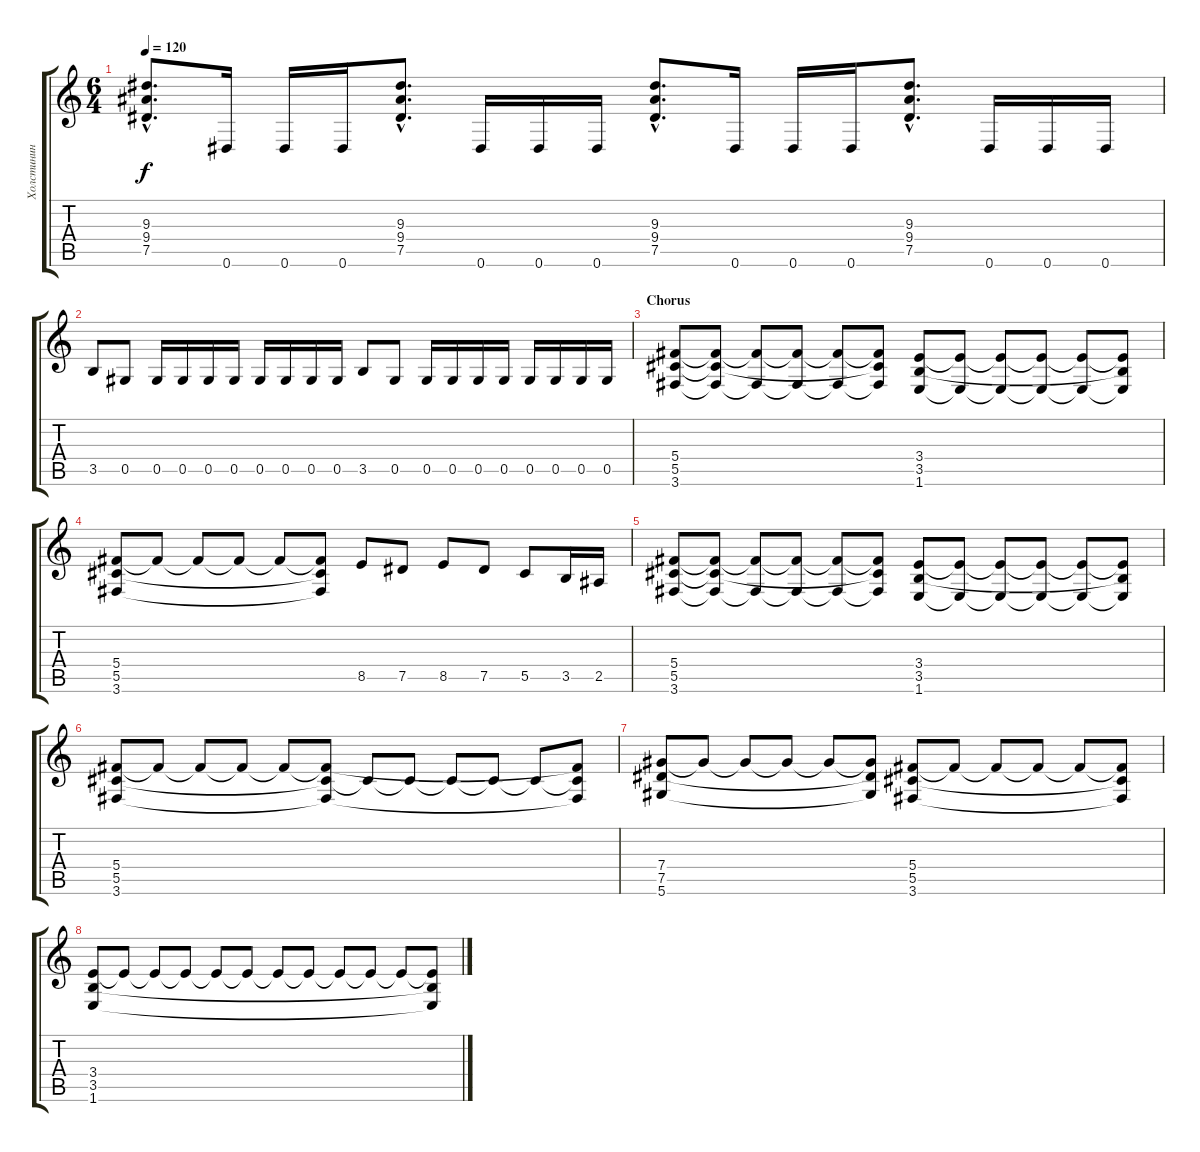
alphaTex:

\track ("Холстинин (Guitar 1)" "Холстинин ") {instrument distortionguitar}
\staff {score tabs}
\tuning (Eb4 Bb3 Gb3 Db3 Ab2 Eb2) {hide}
\ts (6 4)
\tempo 120
\clef g2
\ks c
(9.3{hac} 9.4{hac} 7.5{hac}).8{d dy f} 0.6.16 0.6.16 0.6.16 (9.3{hac} 9.4{hac} 7.5{hac}).8{d} 0.6.16 0.6.16 0.6.16 (9.3{hac} 9.4{hac} 7.5{hac}).8{d} 0.6.16 0.6.16 0.6.16 (9.3{hac} 9.4{hac} 7.5{hac}).8{d} 0.6.16 0.6.16 0.6.16 |
3.5.8 0.5.8 0.5.16 0.5.16 0.5.16 0.5.16 0.5.16 0.5.16 0.5.16 0.5.16 3.5.8 0.5.8 0.5.16 0.5.16 0.5.16 0.5.16 0.5.16 0.5.16 0.5.16 0.5.16 |
\section ("" "Chorus")
(5.4 5.5 3.6).8 (5.4{t} 5.5{t} 3.6{t}).8 (5.4{t} 3.6{t}).8 (5.4{t} 3.6{t}).8 (5.4{t} 3.6{t}).8 (5.4{t} 5.5{t} 3.6{t}).8 (3.4 3.5 1.6).8 (3.4{t} 1.6{t}).8 (3.4{t} 1.6{t}).8 (3.4{t} 1.6{t}).8 (3.4{t} 1.6{t}).8 (3.4{t} 3.5{t} 1.6{t}).8 |
(5.4 5.5 3.6).8 5.4{t}.8 5.4{t}.8 5.4{t}.8 5.4{t}.8 (5.4{t} 5.5{t} 3.6{t}).8 8.5.8 7.5.8 8.5.8 7.5.8 5.5.8 3.5.16 2.5.16 |
(5.4 5.5 3.6).8 (5.4{t} 5.5{t} 3.6{t}).8 (5.4{t} 3.6{t}).8 (5.4{t} 3.6{t}).8 (5.4{t} 3.6{t}).8 (5.4{t} 5.5{t} 3.6{t}).8 (3.4 3.5 1.6).8 (3.4{t} 1.6{t}).8 (3.4{t} 1.6{t}).8 (3.4{t} 1.6{t}).8 (3.4{t} 1.6{t}).8 (3.4{t} 3.5{t} 1.6{t}).8 |
(5.4 5.5 3.6).8 5.4{t}.8 5.4{t}.8 5.4{t}.8 5.4{t}.8 (5.4{t} 5.5{t} 3.6{t}).8 5.5{t}.8 5.5{t}.8 5.5{t}.8 5.5{t}.8 5.5{t}.8 (5.4{t} 5.5{t} 3.6{t}).8 |
(7.4 7.5 5.6).8 7.4{t}.8 7.4{t}.8 7.4{t}.8 7.4{t}.8 (7.4{t} 7.5{t} 5.6{t}).8 (5.4 5.5 3.6).8 5.4{t}.8 5.4{t}.8 5.4{t}.8 5.4{t}.8 (5.4{t} 5.5{t} 3.6{t}).8 |
(3.4 3.5 1.6).8 3.4{t}.8 3.4{t}.8 3.4{t}.8 3.4{t}.8 3.4{t}.8 3.4{t}.8 3.4{t}.8 3.4{t}.8 3.4{t}.8 3.4{t}.8 (3.4{t} 3.5{t} 1.6{t}).8
